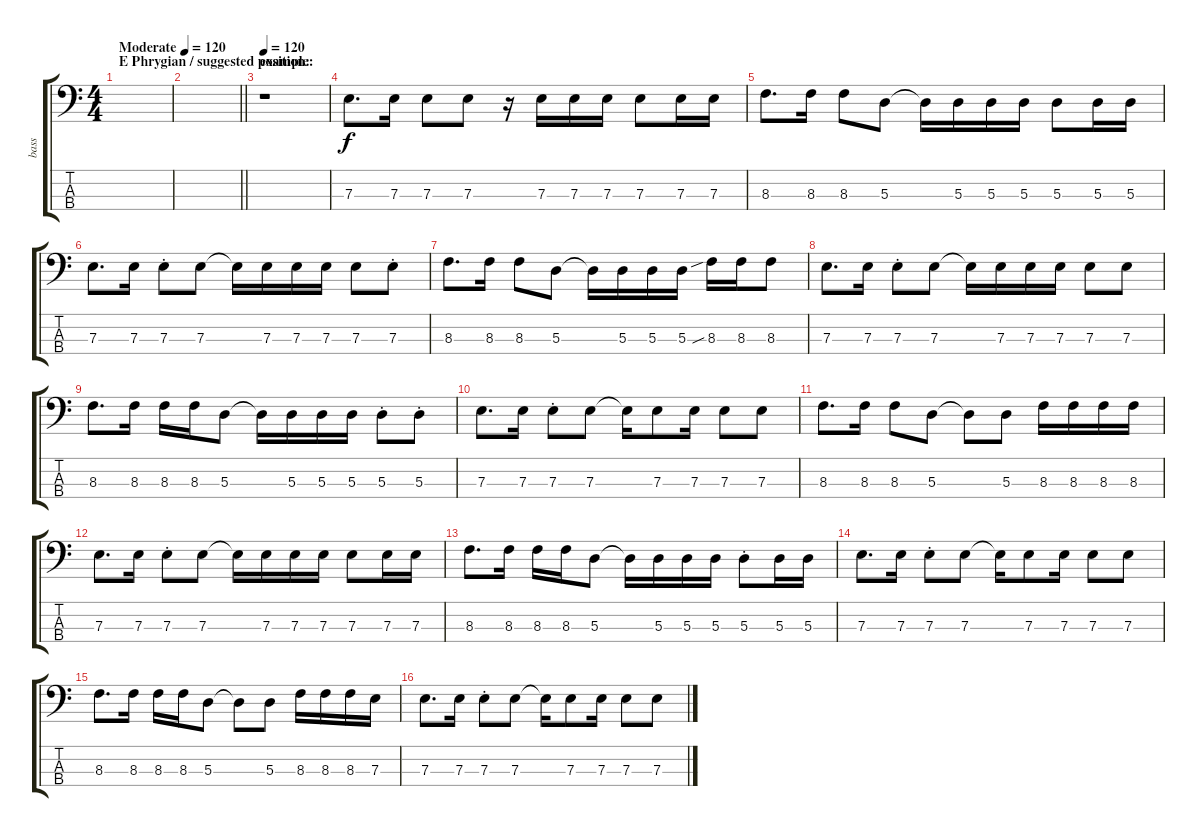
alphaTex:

\track ("bass" "bass") {instrument electricbassfinger}
\staff {score tabs}
\tuning (G2 D2 A1 E1) {hide}
\ts (4 4)
\section ("" "E Phrygian / suggested position:")
\tempo (120 "Moderate")
\tempo 60
\tempo (120 "Moderate")
\clef f4
\ks c
|
\barLineRight lightlight
|
\section ("" "example:")
\tempo 120
r.1 |
7.3.8{d} 7.3.16 7.3.8 7.3.8 r.16 7.3.16 7.3.16 7.3.16 7.3.8 7.3.16 7.3.16 |
8.3.8{d} 8.3.16 8.3.8 5.3.8 5.3{t}.16 5.3.16 5.3.16 5.3.16 5.3.8 5.3.16 5.3.16 |
7.3.8{d} 7.3.16 7.3{st}.8 7.3.8 7.3{t}.16 7.3.16 7.3.16 7.3.16 7.3.8 7.3{st}.8 |
8.3.8{d} 8.3.16 8.3.8 5.3.8 5.3{t}.16 5.3.16 5.3.16 5.3.16 8.3{sib}.16 8.3.16 8.3.8 |
7.3.8{d} 7.3.16 7.3{st}.8 7.3.8 7.3{t}.16 7.3.16 7.3.16 7.3.16 7.3.8 7.3.8 |
8.3.8{d} 8.3.16 8.3.16 8.3.16 5.3.8 5.3{t}.16 5.3.16 5.3.16 5.3.16 5.3{st}.8 5.3{st}.8 |
7.3.8{d} 7.3.16 7.3{st}.8 7.3.8 7.3{t}.16 7.3.8 7.3.16 7.3.8 7.3.8 |
8.3.8{d} 8.3.16 8.3.8 5.3.8 5.3{t}.8 5.3.8 8.3.16 8.3.16 8.3.16 8.3.16 |
7.3.8{d} 7.3.16 7.3{st}.8 7.3.8 7.3{t}.16 7.3.16 7.3.16 7.3.16 7.3.8 7.3.16 7.3.16 |
8.3.8{d} 8.3.16 8.3.16 8.3.16 5.3.8 5.3{t}.16 5.3.16 5.3.16 5.3.16 5.3{st}.8 5.3.16 5.3.16 |
7.3.8{d} 7.3.16 7.3{st}.8 7.3.8 7.3{t}.16 7.3.8 7.3.16 7.3.8 7.3.8 |
8.3.8{d} 8.3.16 8.3.16 8.3.16 5.3.8 5.3{t}.8 5.3.8 8.3.16 8.3.16 8.3.16 7.3.16 |
7.3.8{d} 7.3.16 7.3{st}.8 7.3.8 7.3{t}.16 7.3.8 7.3.16 7.3.8 7.3.8
